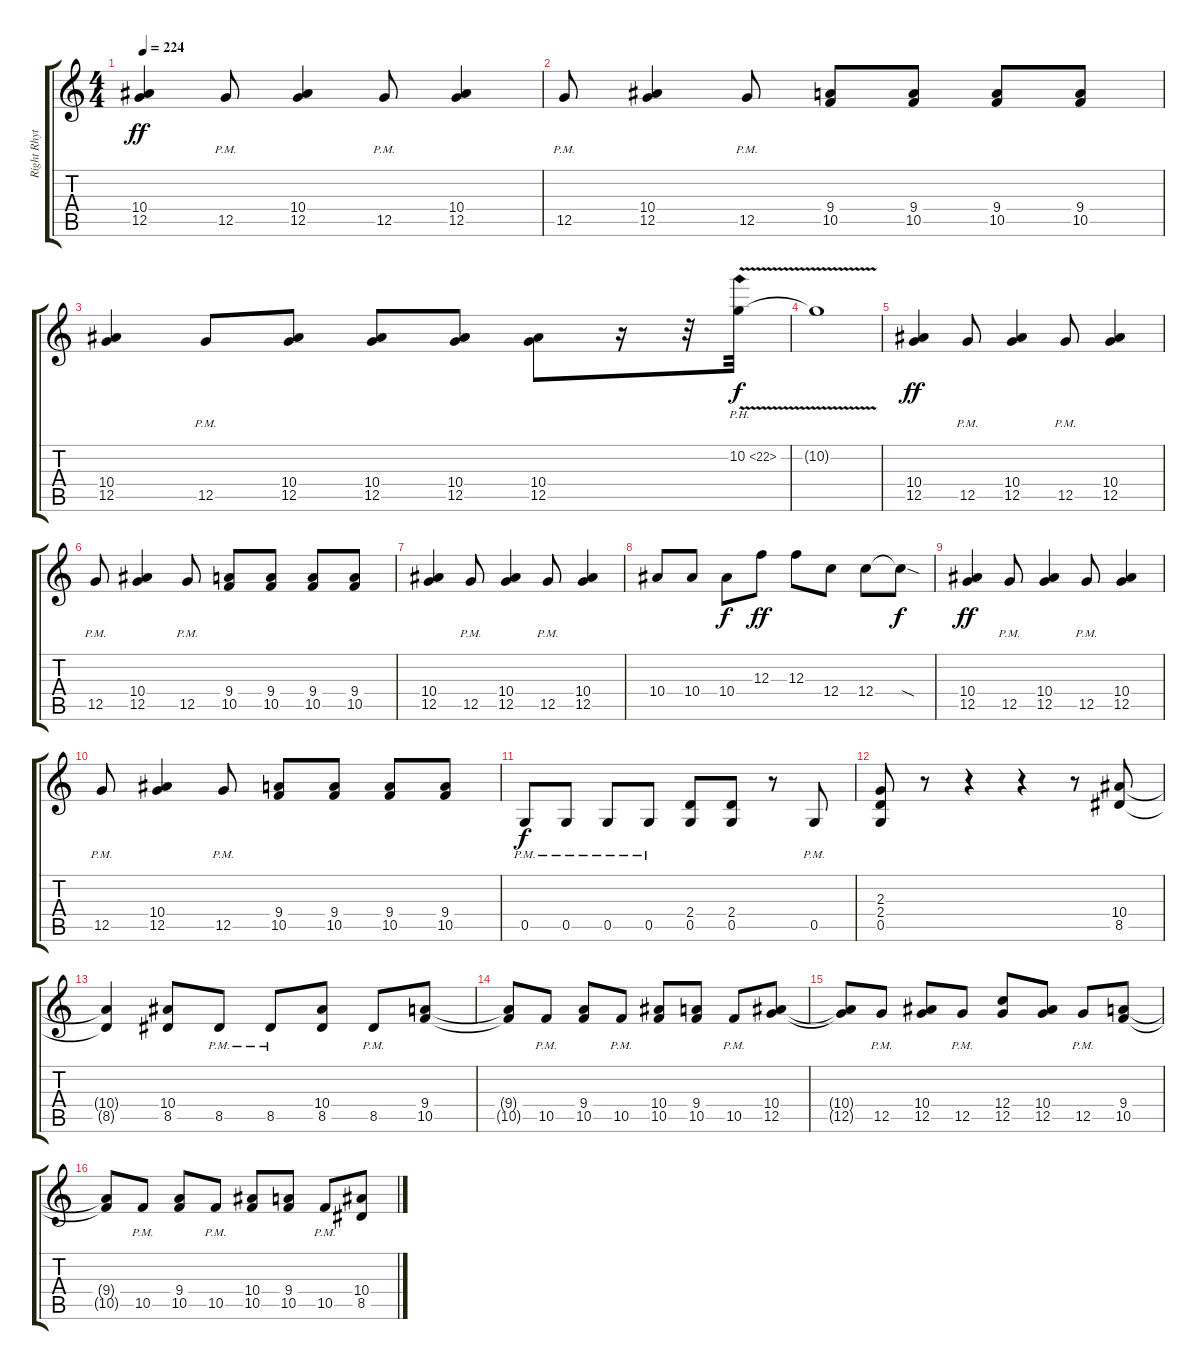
\track ("Right Rhythm" "Right Rhyt") {instrument distortionguitar}
\staff {score tabs}
\tuning (D4 A3 F3 C3 G2 D2) {hide}
\ts (4 4)
\tempo 224
\clef g2
\ks c
(10.4 12.5).4{dy ff} 12.5{pm}.8 (10.4 12.5).4 12.5{pm}.8 (10.4 12.5).4 |
12.5{pm}.8 (10.4 12.5).4 12.5{pm}.8 (9.4 10.5).8 (9.4 10.5).8 (9.4 10.5).8 (9.4 10.5).8 |
(10.4 12.5).4 12.5{pm}.8 (10.4 12.5).8 (10.4 12.5).8 (10.4 12.5).8 (10.4 12.5).8 r.16 r.32 10.2{ph 12 v}.32{dy f} |
10.2{t}.1 |
(10.4 12.5).4{dy ff} 12.5{pm}.8 (10.4 12.5).4 12.5{pm}.8 (10.4 12.5).4 |
12.5{pm}.8 (10.4 12.5).4 12.5{pm}.8 (9.4 10.5).8 (9.4 10.5).8 (9.4 10.5).8 (9.4 10.5).8 |
(10.4 12.5).4 12.5{pm}.8 (10.4 12.5).4 12.5{pm}.8 (10.4 12.5).4 |
10.4.8 10.4.8 10.4.8{dy f} 12.3.8{dy ff} 12.3.8 12.4.8 12.4.8 12.4{sod t}.8{dy f} |
(10.4 12.5).4{dy ff} 12.5{pm}.8 (10.4 12.5).4 12.5{pm}.8 (10.4 12.5).4 |
12.5{pm}.8 (10.4 12.5).4 12.5{pm}.8 (9.4 10.5).8 (9.4 10.5).8 (9.4 10.5).8 (9.4 10.5).8 |
0.5{pm}.8{dy f} 0.5{pm}.8 0.5{pm}.8 0.5{pm}.8 (2.4 0.5).8 (2.4 0.5).8 r.8 0.5{pm}.8 |
(2.3 2.4 0.5).8 r.8 r.4 r.4 r.8 (10.4 8.5).8 |
(10.4{t} 8.5{t}).4 (10.4 8.5).8 8.5{pm}.8 8.5{pm}.8 (10.4 8.5).8 8.5{pm}.8 (9.4 10.5).8 |
(9.4{t} 10.5{t}).8 10.5{pm}.8 (9.4 10.5).8 10.5{pm}.8 (10.4 10.5).8 (9.4 10.5).8 10.5{pm}.8 (10.4 12.5).8 |
(10.4{t} 12.5{t}).8 12.5{pm}.8 (10.4 12.5).8 12.5{pm}.8 (12.4 12.5).8 (10.4 12.5).8 12.5{pm}.8 (9.4 10.5).8 |
(9.4{t} 10.5{t}).8 10.5{pm}.8 (9.4 10.5).8 10.5{pm}.8 (10.4 10.5).8 (9.4 10.5).8 10.5{pm}.8 (10.4 8.5).8
